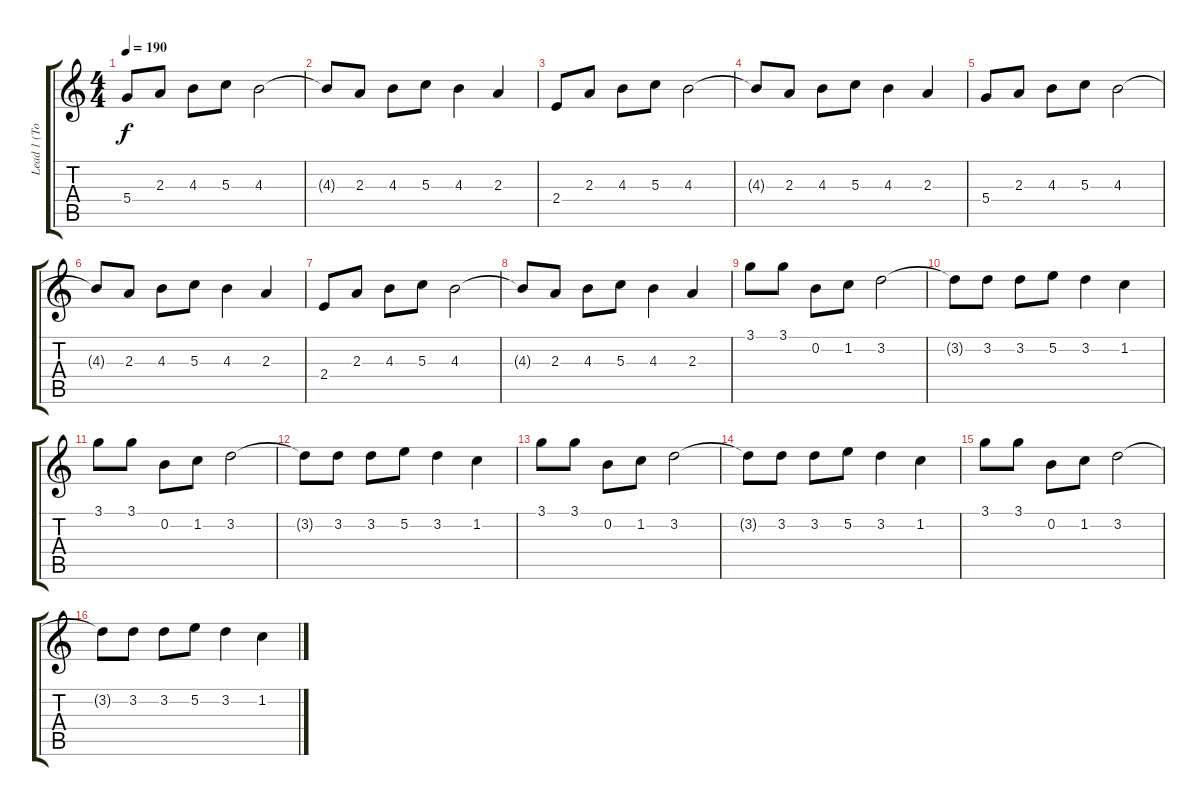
\track ("Lead 1 (Tom)" "Lead 1 (To") {instrument distortionguitar}
\staff {score tabs}
\tuning (E4 B3 G3 D3 A2 E2) {hide}
\ts (4 4)
\tempo 190
\clef g2
\ks c
5.4.8{dy f} 2.3.8 4.3.8 5.3.8 4.3.2 |
4.3{t}.8 2.3.8 4.3.8 5.3.8 4.3.4 2.3.4 |
2.4.8 2.3.8 4.3.8 5.3.8 4.3.2 |
4.3{t}.8 2.3.8 4.3.8 5.3.8 4.3.4 2.3.4 |
5.4.8 2.3.8 4.3.8 5.3.8 4.3.2 |
4.3{t}.8 2.3.8 4.3.8 5.3.8 4.3.4 2.3.4 |
2.4.8 2.3.8 4.3.8 5.3.8 4.3.2 |
4.3{t}.8 2.3.8 4.3.8 5.3.8 4.3.4 2.3.4 |
3.1.8 3.1.8 0.2.8 1.2.8 3.2.2 |
3.2{t}.8 3.2.8 3.2.8 5.2.8 3.2.4 1.2.4 |
3.1.8 3.1.8 0.2.8 1.2.8 3.2.2 |
3.2{t}.8 3.2.8 3.2.8 5.2.8 3.2.4 1.2.4 |
3.1.8 3.1.8 0.2.8 1.2.8 3.2.2 |
3.2{t}.8 3.2.8 3.2.8 5.2.8 3.2.4 1.2.4 |
3.1.8 3.1.8 0.2.8 1.2.8 3.2.2 |
3.2{t}.8 3.2.8 3.2.8 5.2.8 3.2.4 1.2.4
